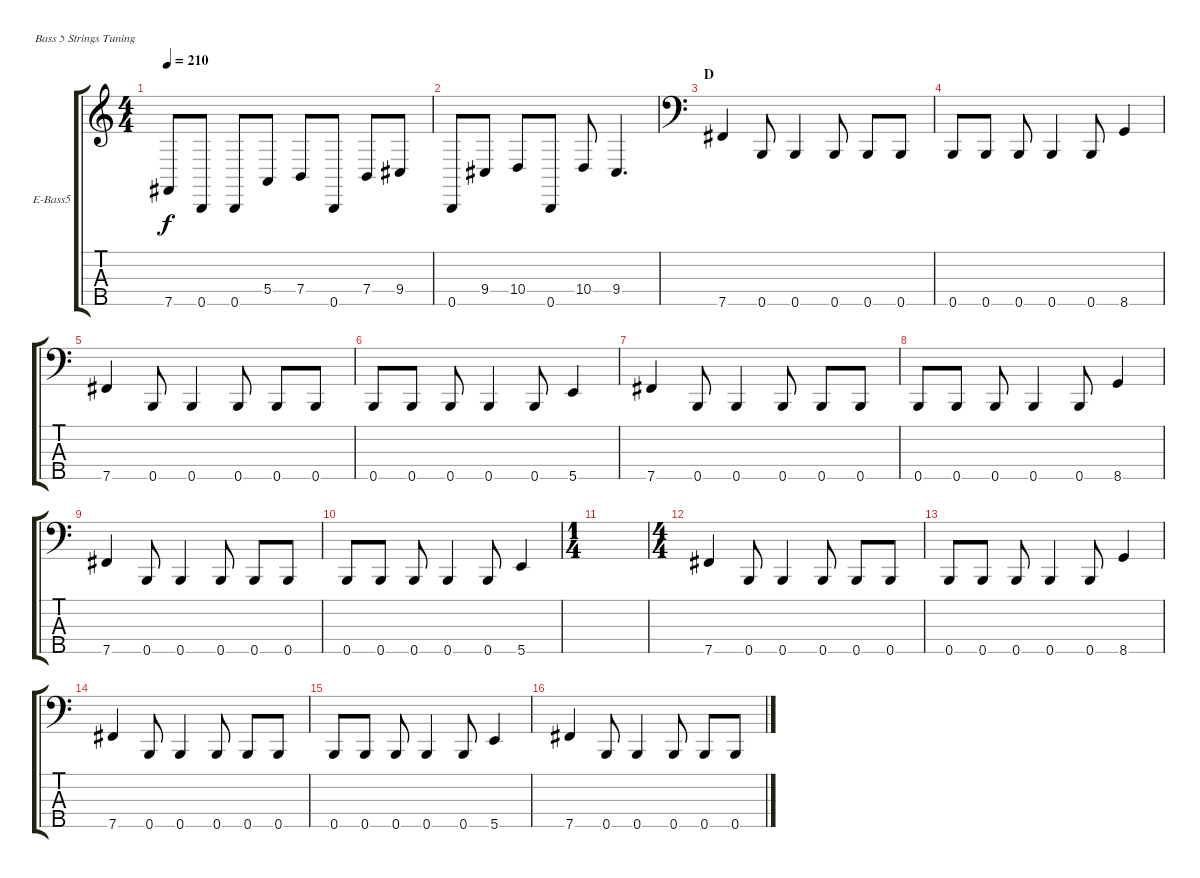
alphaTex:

\bracketExtendMode groupsimilarinstruments
\firstSystemTrackNameOrientation horizontal
\otherSystemsTrackNameOrientation horizontal
\track ("Bass" "E-Bass5") {instrument electricbassfinger}
\staff {score tabs}
\tuning (G2 D2 A1 E1 B0)
\ts (4 4)
\tempo 210
\clef g2
\ks c
7.5.8{dy f} 0.5.8 0.5.8 5.4.8 7.4.8 0.5.8 7.4.8 9.4.8 |
0.5.8 9.4.8 10.4.8 0.5.8 10.4.8 9.4.4{d} |
\section ("" "D")
\clef f4
7.5.4 0.5.8 0.5.4 0.5.8 0.5.8 0.5.8 |
0.5.8 0.5.8 0.5.8 0.5.4 0.5.8 8.5.4 |
7.5.4 0.5.8 0.5.4 0.5.8 0.5.8 0.5.8 |
0.5.8 0.5.8 0.5.8 0.5.4 0.5.8 5.5.4 |
7.5.4 0.5.8 0.5.4 0.5.8 0.5.8 0.5.8 |
0.5.8 0.5.8 0.5.8 0.5.4 0.5.8 8.5.4 |
7.5.4 0.5.8 0.5.4 0.5.8 0.5.8 0.5.8 |
0.5.8 0.5.8 0.5.8 0.5.4 0.5.8 5.5.4 |
\ts (1 4)
|
\ts (4 4)
7.5.4 0.5.8 0.5.4 0.5.8 0.5.8 0.5.8 |
0.5.8 0.5.8 0.5.8 0.5.4 0.5.8 8.5.4 |
7.5.4 0.5.8 0.5.4 0.5.8 0.5.8 0.5.8 |
0.5.8 0.5.8 0.5.8 0.5.4 0.5.8 5.5.4 |
7.5.4 0.5.8 0.5.4 0.5.8 0.5.8 0.5.8
